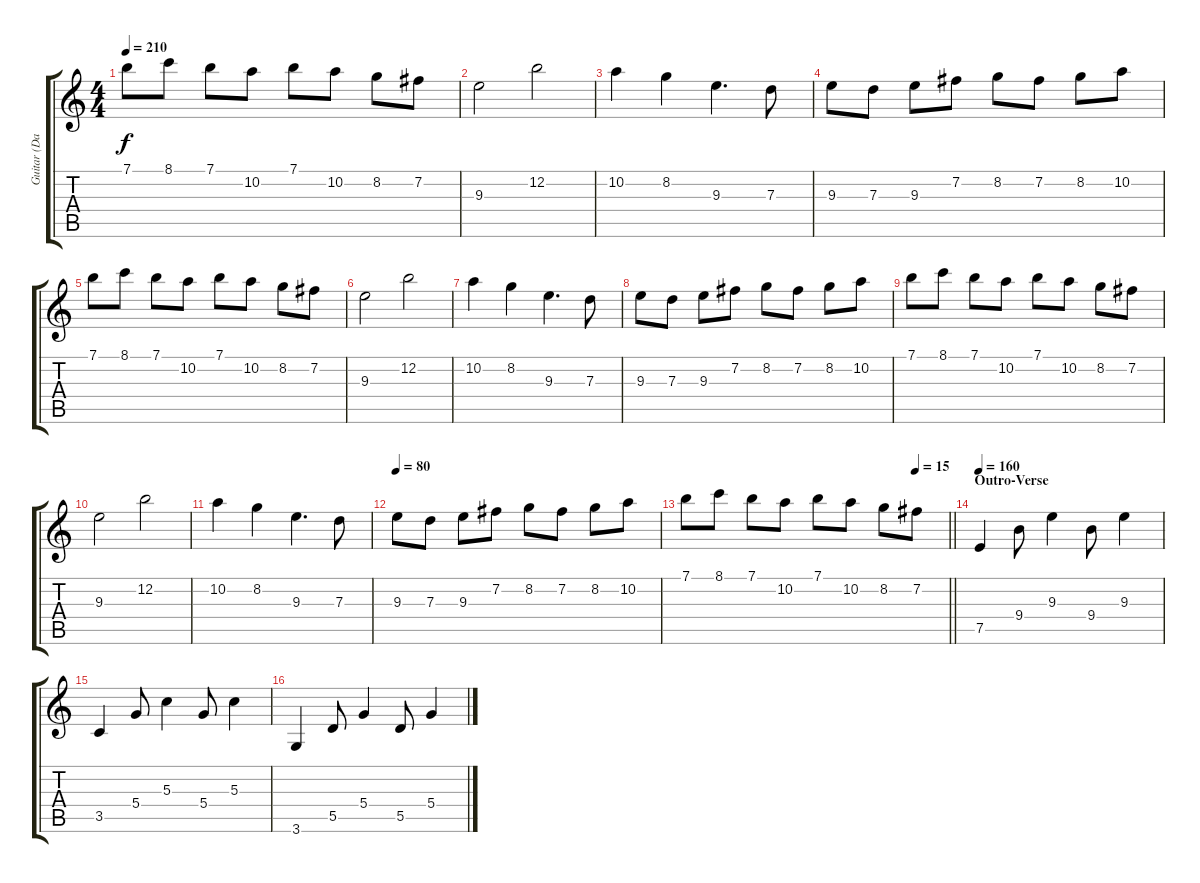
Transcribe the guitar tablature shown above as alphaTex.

\track ("Guitar (Dave Murray)" "Guitar (Da") {instrument electricguitarjazz}
\staff {score tabs}
\tuning (E4 B3 G3 D3 A2 E2) {hide}
\ts (4 4)
\tempo 210
\clef g2
\ks c
7.1.8{dy f} 8.1.8 7.1.8 10.2.8 7.1.8 10.2.8 8.2.8 7.2.8 |
9.3.2 12.2.2 |
10.2.4 8.2.4 9.3.4{d} 7.3.8 |
9.3.8 7.3.8 9.3.8 7.2.8 8.2.8 7.2.8 8.2.8 10.2.8 |
7.1.8 8.1.8 7.1.8 10.2.8 7.1.8 10.2.8 8.2.8 7.2.8 |
9.3.2 12.2.2 |
10.2.4 8.2.4 9.3.4{d} 7.3.8 |
9.3.8 7.3.8 9.3.8 7.2.8 8.2.8 7.2.8 8.2.8 10.2.8 |
7.1.8 8.1.8 7.1.8 10.2.8 7.1.8 10.2.8 8.2.8 7.2.8 |
9.3.2 12.2.2 |
10.2.4 8.2.4 9.3.4{d} 7.3.8 |
\tempo 80
9.3.8 7.3.8 9.3.8 7.2.8 8.2.8 7.2.8 8.2.8 10.2.8 |
\tempo (15 0.875)
\barLineRight lightlight
7.1.8 8.1.8 7.1.8 10.2.8 7.1.8 10.2.8 8.2.8 7.2.8 |
\section ("" "Outro-Verse")
\tempo 160
7.5.4{volume 13 instrument electricguitarjazz} 9.4.8 9.3.4 9.4.8 9.3.4 |
3.5.4 5.4.8 5.3.4 5.4.8 5.3.4 |
3.6.4 5.5.8 5.4.4 5.5.8 5.4.4
